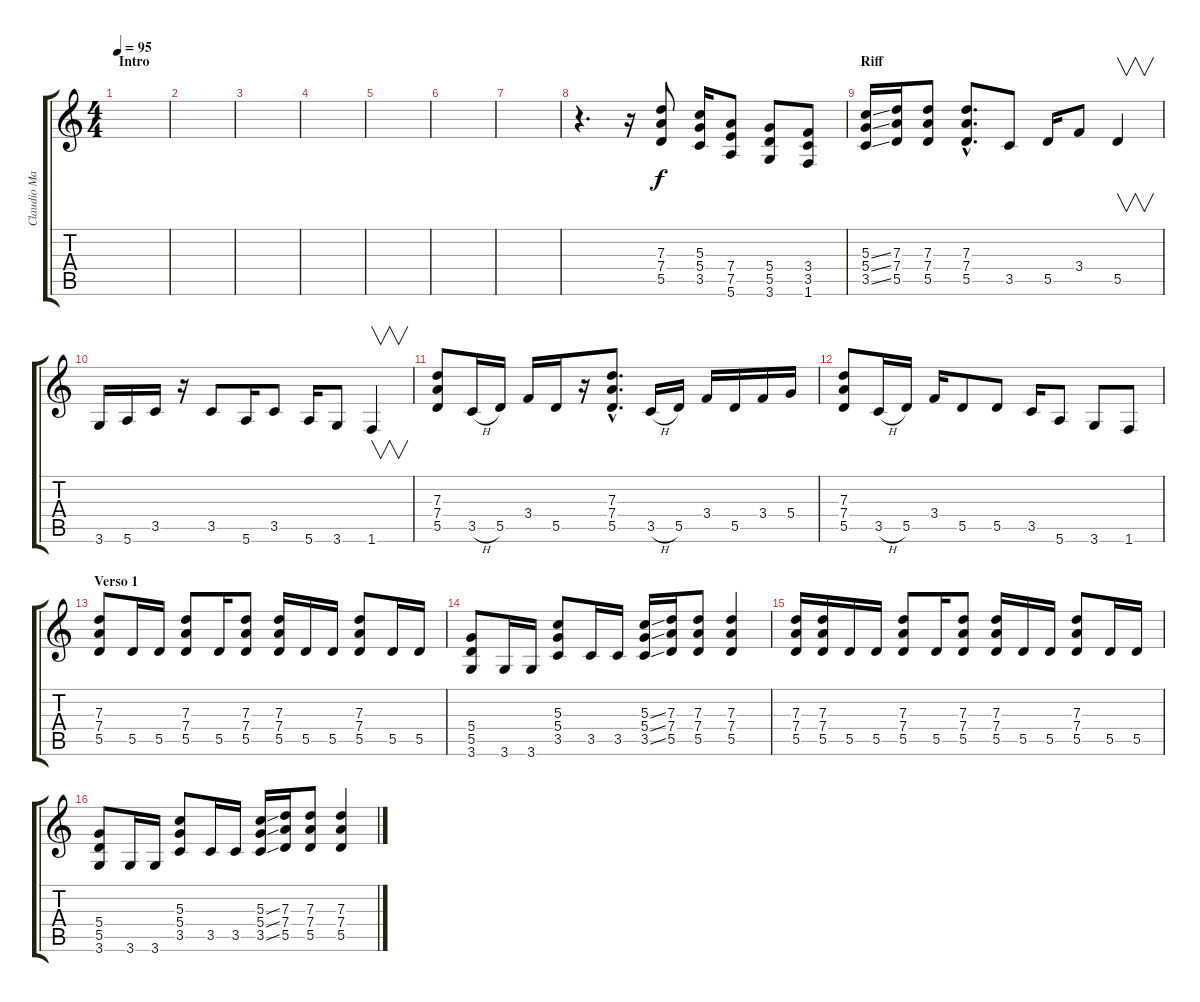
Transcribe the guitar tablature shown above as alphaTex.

\track ("Claudio Marciello (Gtr 2)" "Claudio Ma") {instrument overdrivenguitar}
\staff {score tabs}
\tuning (E4 B3 G3 D3 A2 E2) {hide}
\ts (4 4)
\section ("" "Intro")
\tempo 95
\clef g2
\ks c
|
|
|
|
|
|
|
r.4{d} r.16 (7.3 7.4 5.5).8 (5.3 5.4 3.5).16 (7.4 7.5 5.6).8 (5.4 5.5 3.6).8 (3.4 3.5 1.6).8 |
\section ("" "Riff")
(5.3{ss} 5.4{ss} 3.5{ss}).16 (7.3 7.4 5.5).16 (7.3 7.4 5.5).8 (7.3{hac} 7.4{hac} 5.5{hac}).8{d} 3.5.8 5.5.16 3.4.8 5.5.4{v} |
3.6.16 5.6.16 3.5.16 r.16 3.5.8 5.6.16 3.5.8 5.6.16 3.6.8 1.6.4{v} |
(7.3 7.4 5.5).8 3.5{h}.16 5.5.16 3.4.16 5.5.16 r.16 (7.3{hac} 7.4{hac} 5.5{hac}).8{d} 3.5{h}.16 5.5.16 3.4.16 5.5.16 3.4.16 5.4.16 |
(7.3 7.4 5.5).8 3.5{h}.16 5.5.16 3.4.16 5.5.8 5.5.8 3.5.16 5.6.8 3.6.8 1.6.8 |
\section ("" "Verso 1")
(7.3 7.4 5.5).8 5.5.16 5.5.16 (7.3 7.4 5.5).8 5.5.16 (7.3 7.4 5.5).8 (7.3 7.4 5.5).16 5.5.16 5.5.16 (7.3 7.4 5.5).8 5.5.16 5.5.16 |
(5.4 5.5 3.6).8 3.6.16 3.6.16 (5.3 5.4 3.5).8 3.5.16 3.5.16 (5.3{ss} 5.4{ss} 3.5{ss}).16 (7.3 7.4 5.5).16 (7.3 7.4 5.5).8 (7.3 7.4 5.5).4 |
(7.3 7.4 5.5).16 (7.3 7.4 5.5).16 5.5.16 5.5.16 (7.3 7.4 5.5).8 5.5.16 (7.3 7.4 5.5).8 (7.3 7.4 5.5).16 5.5.16 5.5.16 (7.3 7.4 5.5).8 5.5.16 5.5.16 |
(5.4 5.5 3.6).8 3.6.16 3.6.16 (5.3 5.4 3.5).8 3.5.16 3.5.16 (5.3{ss} 5.4{ss} 3.5{ss}).16 (7.3 7.4 5.5).16 (7.3 7.4 5.5).8 (7.3 7.4 5.5).4
